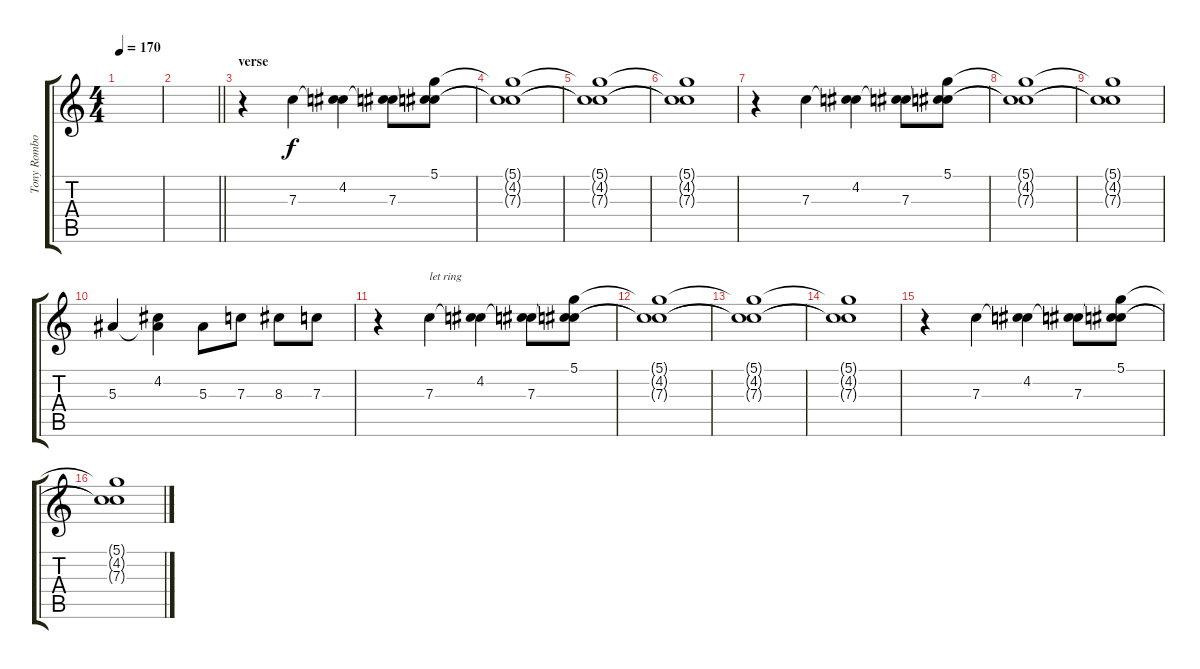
\track ("Tony Rombola - solo" "Tony Rombo") {instrument distortionguitar}
\staff {score tabs}
\tuning (D4 A3 F3 C3 G2 C2) {hide}
\ts (4 4)
\tempo 170
\clef g2
\ks c
|
\barLineRight lightlight
|
\section ("" "verse")
r.4 7.3.4 (4.2 7.3{t}).4 (4.2{t} 7.3).8 (5.1 4.2{t} 7.3{t}).8 |
(5.1{t} 4.2{t} 7.3{t}).1 |
(5.1{t} 4.2{t} 7.3{t}).1 |
(5.1{t} 4.2{t} 7.3{t}).1 |
r.4 7.3.4 (4.2 7.3{t}).4 (4.2{t} 7.3).8 (5.1 4.2{t} 7.3{t}).8 |
(5.1{t} 4.2{t} 7.3{t}).1 |
(5.1{t} 4.2{t} 7.3{t}).1 |
5.3.4 (4.2 5.3{t}).4 5.3.8 7.3.8 8.3.8 7.3.8 |
r.4 7.3.4{txt "let ring"} (4.2 7.3{t}).4 (4.2{t} 7.3).8 (5.1 4.2{t} 7.3{t}).8 |
(5.1{t} 4.2{t} 7.3{t}).1 |
(5.1{t} 4.2{t} 7.3{t}).1 |
(5.1{t} 4.2{t} 7.3{t}).1 |
r.4 7.3.4 (4.2 7.3{t}).4 (4.2{t} 7.3).8 (5.1 4.2{t} 7.3{t}).8 |
(5.1{t} 4.2{t} 7.3{t}).1
